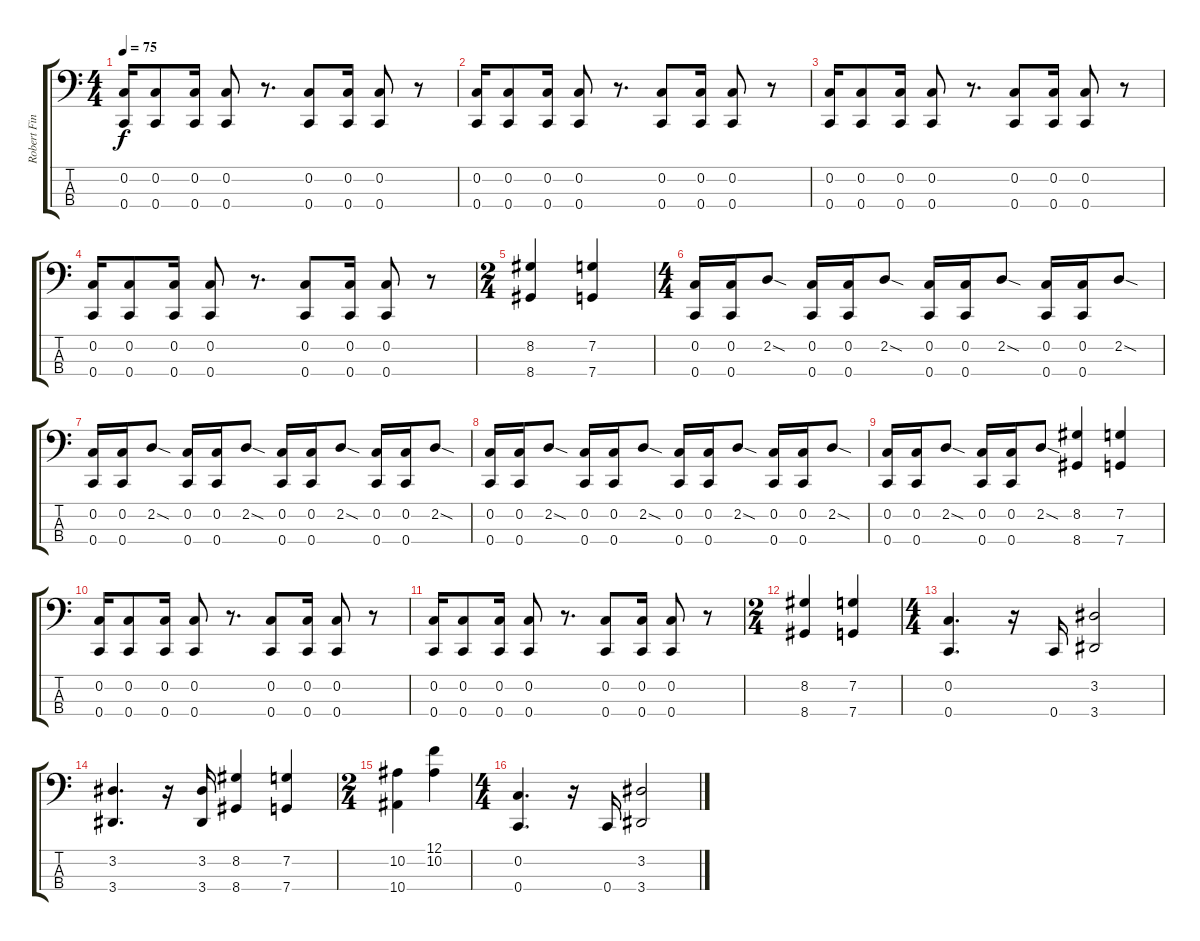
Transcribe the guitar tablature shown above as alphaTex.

\track ("Robert Finger" "Robert Fin") {instrument electricbassfinger}
\staff {score tabs}
\tuning (F2 C2 G1 C1) {hide}
\ts (4 4)
\tempo 75
\clef f4
\ks c
(0.2 0.4).16{dy f} (0.2 0.4).8 (0.2 0.4).16 (0.2 0.4).8 r.8{d} (0.2 0.4).8 (0.2 0.4).16 (0.2 0.4).8 r.8 |
(0.2 0.4).16 (0.2 0.4).8 (0.2 0.4).16 (0.2 0.4).8 r.8{d} (0.2 0.4).8 (0.2 0.4).16 (0.2 0.4).8 r.8 |
(0.2 0.4).16 (0.2 0.4).8 (0.2 0.4).16 (0.2 0.4).8 r.8{d} (0.2 0.4).8 (0.2 0.4).16 (0.2 0.4).8 r.8 |
(0.2 0.4).16 (0.2 0.4).8 (0.2 0.4).16 (0.2 0.4).8 r.8{d} (0.2 0.4).8 (0.2 0.4).16 (0.2 0.4).8 r.8 |
\ts (2 4)
(8.2 8.4).4 (7.2 7.4).4 |
\ts (4 4)
(0.2 0.4).16 (0.2 0.4).16 2.2{sod}.8 (0.2 0.4).16 (0.2 0.4).16 2.2{sod}.8 (0.2 0.4).16 (0.2 0.4).16 2.2{sod}.8 (0.2 0.4).16 (0.2 0.4).16 2.2{sod}.8 |
(0.2 0.4).16 (0.2 0.4).16 2.2{sod}.8 (0.2 0.4).16 (0.2 0.4).16 2.2{sod}.8 (0.2 0.4).16 (0.2 0.4).16 2.2{sod}.8 (0.2 0.4).16 (0.2 0.4).16 2.2{sod}.8 |
(0.2 0.4).16 (0.2 0.4).16 2.2{sod}.8 (0.2 0.4).16 (0.2 0.4).16 2.2{sod}.8 (0.2 0.4).16 (0.2 0.4).16 2.2{sod}.8 (0.2 0.4).16 (0.2 0.4).16 2.2{sod}.8 |
(0.2 0.4).16 (0.2 0.4).16 2.2{sod}.8 (0.2 0.4).16 (0.2 0.4).16 2.2{sod}.8 (8.2 8.4).4 (7.2 7.4).4 |
(0.2 0.4).16 (0.2 0.4).8 (0.2 0.4).16 (0.2 0.4).8 r.8{d} (0.2 0.4).8 (0.2 0.4).16 (0.2 0.4).8 r.8 |
(0.2 0.4).16 (0.2 0.4).8 (0.2 0.4).16 (0.2 0.4).8 r.8{d} (0.2 0.4).8 (0.2 0.4).16 (0.2 0.4).8 r.8 |
\ts (2 4)
(8.2 8.4).4 (7.2 7.4).4 |
\ts (4 4)
(0.2 0.4).4{d} r.16 0.4.16 (3.2 3.4).2 |
(3.2 3.4).4{d} r.16 (3.2 3.4).16 (8.2 8.4).4 (7.2 7.4).4 |
\ts (2 4)
(10.2 10.4).4 (12.1 10.2).4 |
\ts (4 4)
(0.2 0.4).4{d} r.16 0.4.16 (3.2 3.4).2
